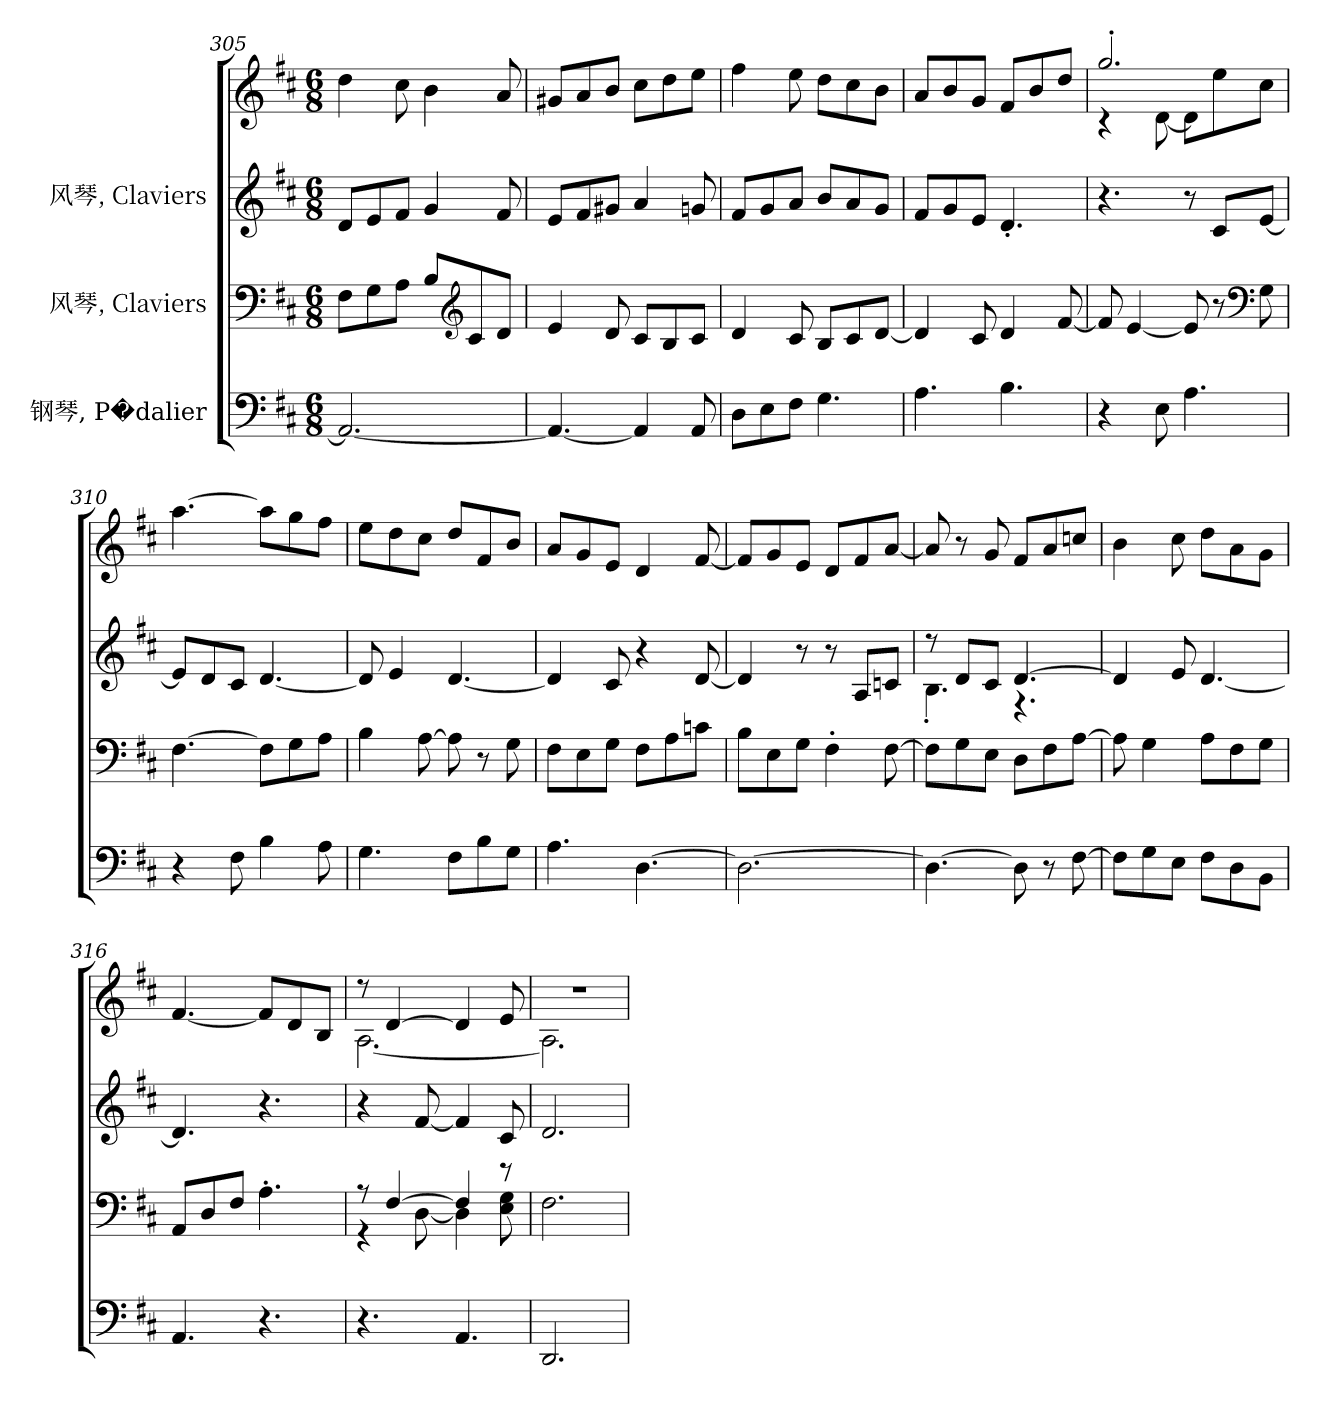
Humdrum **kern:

**kern	**kern	**kern	**kern
*part3	*part2	*part1	*part1
*staff4	*staff3	*staff2	*staff1
*I"钢琴, P�dalier	*I"风琴, Claviers	*I"风琴, Claviers	*
*clefF4	*clefF4	*clefG2	*clefG2
*k[f#c#]	*k[f#c#]	*k[f#c#]	*k[f#c#]
*M6/8	*M6/8	*M6/8	*M6/8
=305	=305	=305	=305
2.AA/_	8F#\L	8d/L	4dd\
.	8G\	8e/	.
.	8A\J	8f#/J	8cc#\
.	8B/L	4g/	4b\
*	*clefG2	*	*
.	8c#/	.	.
.	8d/J	8f#/	8a/
!!LO:PB:g=z
=306	=306	=306	=306
4.AA/_	4e/	8e/L	8g#X/L
.	.	8f#/	8a/
.	8d/	8g#X/J	8b/J
4AA/]	8c#/L	4a/	8cc#\L
.	8B/	.	8dd\
8AA/	8c#/J	8gn/	8ee\J
=307	=307	=307	=307
8D\L	4d/	8f#/L	4ff#\
8E\	.	8g/	.
8F#\J	8c#/	8a/J	8ee\
4.G\	8B/L	8b/L	8dd\L
.	8c#/	8a/	8cc#\
.	[8d/J	8g/J	8b\J
=308	=308	=308	=308
4.A\	4d/]	8f#/L	8a/L
.	.	8g/	8b/
.	8c#/	8e/J	8g/J
4.B\	4d/	4.d'/	8f#/L
.	.	.	8b/
.	[8f#/	.	8dd/J
=309	=309	=309	=309
*	*	*	*^
4r	8f#/]	4.r	2.gg'/	4r
.	[4e/	.	.	.
8E\	.	.	.	[8d\
4.A\	8e/]	8r	.	8d\L]
.	8r	8c#/L	.	8ee\
*	*clefF4	*	*	*
.	8G\	[8e/J	.	8cc#\J
*	*	*	*v	*v
=310	=310	=310	=310
4r	[4.F#\	8e/L]	[4.aa\
.	.	8d/	.
8F#\	.	8c#/J	.
4B\	8F#\L]	[4.d/	8aa\L]
.	8G\	.	8gg\
8A\	8A\J	.	8ff#\J
!!LO:LB:g=z
=311	=311	=311	=311
4.G\	4B\	8d/]	8ee\L
.	.	4e/	8dd\
.	[8A\	.	8cc#\J
8F#\L	8A\]	[4.d/	8dd/L
8B\	8r	.	8f#/
8G\J	8G\	.	8b/J
=312	=312	=312	=312
4.A\	8F#\L	4d/]	8a/L
.	8E\	.	8g/
.	8G\J	8c#/	8e/J
[4.D\	8F#\L	4r	4d/
.	8A\	.	.
.	8cn\J	[8d/	[8f#/
=313	=313	=313	=313
2.D\_	8B\L	4d/]	8f#/L]
.	8E\	.	8g/
.	8G\J	8r	8e/J
.	4F#'\	8r	8d/L
.	.	8A/L	8f#/
.	[8F#\	8cn/J	[8a/J
=314	=314	=314	=314
*	*	*^	*
4.D\_	8F#\L]	8r	4.B'\	8a/]
.	8G\	8d/L	.	8r
.	8E\J	8c#/J	.	8g/
8D\]	8D\L	[4.d/	4.r	8f#/L
8r	8F#\	.	.	8a/
[8F#\	[8A\J	.	.	8ccn/J
*	*	*v	*v	*
=315	=315	=315	=315
8F#\L]	8A\]	4d/]	4b\
8G\	4G\	.	.
8E\J	.	8e/	8cc#\
8F#\L	8A\L	[4.d/	8dd\L
8D\	8F#\	.	8a\
8BB\J	8G\J	.	8g\J
!!LO:LB:g=z
=316	=316	=316	=316
4.AA/	8AA/L	4.d/]	[4.f#/
.	8D/	.	.
.	8F#/J	.	.
4.r	4.A'\	4.r	8f#/L]
.	.	.	8d/
.	.	.	8B/J
=317	=317	=317	=317
*	*	*	*MM45
*	*^	*	*^
4.r	8r	4r	4r	8r	[2.A\
.	[4F#/	.	.	[4d/	.
.	.	[8D\	[8f#/	.	.
4.AA/	4F#/]	4D\]	4f#/]	4d/]	.
.	8r	8E\ 8G\	8c#/	8e/	.
*	*v	*v	*	*	*
=318	=318	=318	=318	=318
*	*	*	*MM30	*
2.DD/	2.F#\	2.d/	2.r	2.A\]
*	*	*	*v	*v
=	=	=	=
*-	*-	*-	*-
